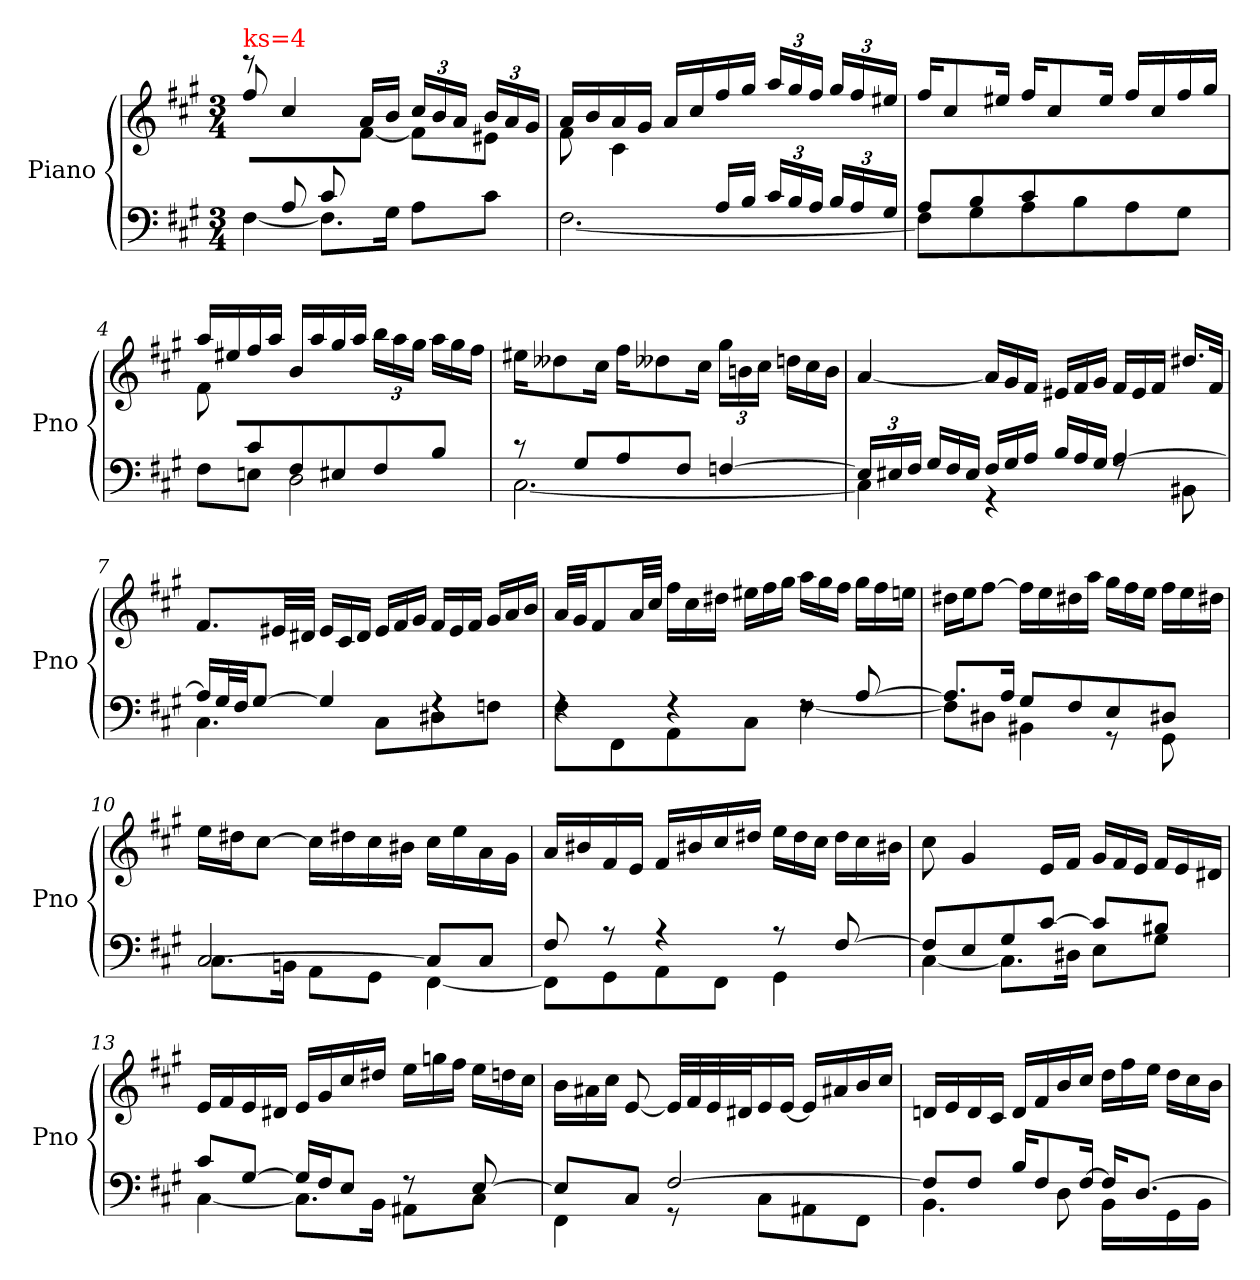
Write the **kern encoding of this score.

**kern	**kern
*part1	*part1
*staff2	*staff1
*I"Piano	*
*I'Pno	*
*clefF4	*clefG2
*k[f#c#g#]	*k[f#c#g#]
*M3/4	*M3/4
=1	=1
*^	*^
!	!	!LO:TX:a:color=#FF0000:t=ks=4	!
8ryy	[4F#\	8ff#/	8reee
8A/L	.	4cc#/	4ryy
8c#/	8.F#\L]	.	.
4.ryy	.	16a/LL	[8f#\J
.	16G#\Jk	16b/JJ	.
*	*	*Xbrackettup	*
.	8A\L	24cc#/LL	8f#\L]
.	.	24b/	.
.	.	24a/JJ	.
.	8c#\J	24b/LL	8e#X\J
.	.	24a/	.
.	.	24g#/JJ	.
=2	=2	=2	=2
*	*^	*	*^
4.ryy	[2.F#\	4.ryy	16a/LL	8f#\	4.ryy
.	.	.	16b/	.	.
.	.	.	16a/	4c#\	.
.	.	.	16g#/JJ	.	.
.	.	.	16a/LL	.	.
.	.	.	16cc#/	.	.
4.ryy	.	16A/LL	16ff#/	4.ryy	4.ryy
.	.	16B/JJ	16gg#/JJ	.	.
*	*	*Xbrackettup	*	*	*
.	.	24c#/LL	24aa/LL	.	.
.	.	24B/	24gg#/	.	.
.	.	24A/JJ	24ff#/JJ	.	.
.	.	24B/LL	24gg#/LL	.	.
.	.	24A/	24ff#/	.	.
.	.	24G#/JJ	24ee#X/JJ	.	.
*	*v	*v	*	*	*
*	*	*	*v	*v
=3	=3	=3	=3
8A/L	8F#\L]	16ff#/KL	4.ryy
.	.	8cc#/	.
8B/	8G#\	.	.
.	.	16ee#X/Jk	.
8c#/	8A\	16ff#/KL	.
.	.	8cc#/	.
4.ryy	8B\	.	8g#\
.	.	16ee#/Jk	.
.	8A\	16ff#/LL	8f#\
.	.	16cc#/	.
.	8G#\J	16ff#/	8e#X\J
.	.	16gg#/JJ	.
!!LO:LB:g=z	!!
=4	=4	=4	=4
8ryy	8F#\L	16aa/LL	8f#\L
.	.	16ee#X/	.
8c#/	8En\J	16ff#/	2ryy
.	.	16aa/JJ	.
8F#/	2D\	16b/LL	.
.	.	16aa/	.
8E#X/	.	16gg#/	.
.	.	16aa/JJ	.
8F#/	.	24bb\LL	.
.	.	24aa\	.
.	.	24gg#\JJ	.
*	*	*Xtuplet	*
8B/J	.	24aa\LL	8ryy
.	.	24gg#\	.
.	.	24ff#\JJ	.
*	*	*v	*v
=5	=5	=5
8r	[2.C#\	16ee#X\KL
.	.	8dd--Xi\
8G#/L	.	.
.	.	16cc#\Jk
8A/	.	16ff#\KL
.	.	8dd--Xi\
8F#/J	.	.
.	.	16cc#\Jk
*	*	*tuplet
[4Fni/	.	24gg#\LL
.	.	24bn\
.	.	24cc#\JJ
*	*	*Xtuplet
.	.	24dd\LL
.	.	24cc#\
.	.	24b\JJ
=6	=6	=6
24E#/LL]	4C#\]	[4a/
24E#X/	.	.
24F#/JJ	.	.
*Xtuplet	*	*
24G#/LL	.	.
24F#/	.	.
24E#/JJ	.	.
24F#/LL	4r	24a/LL]
24G#/	.	24g#/
24A/JJ	.	24f#/JJ
24B/LL	.	24e#X/LL
24A/	.	24f#/
24G#/JJ	.	24g#/JJ
[4A/	8rF	24f#/LL
.	.	24e#/
.	.	24f#/JJ
.	8BB#X\	16.dd#X/LL
.	.	32f#/JJk
!!LO:LB:g=z
=7	=7	=7
16A/LL]	4.C#\	8.f#/L
32G#/L	.	.
32F#/JJ	.	.
[8G#/J	.	.
.	.	32e#X/LL
.	.	32d#X/JJJ
4G#/]	.	24e#/LL
.	.	24c#/
.	.	24d#/JJ
.	8C#\L	24e#/LL
.	.	24f#/
.	.	24g#/JJ
4rF	8D#X\	24f#/LL
.	.	24e#/
.	.	24f#/JJ
.	8Fni\J	24g#/LL
.	.	24a/
.	.	24b/JJ
=8	=8	=8
4rF	8F#\L	32a/LLL
.	.	32g#/JJ
.	.	8f#/
.	8FF#\	.
.	.	32a/LL
.	.	32cc#/JJJ
4rF	8AA\	24ff#\LL
.	.	24cc#\
.	.	24dd#X\JJ
.	8C#\J	24ee#X\LL
.	.	24ff#\
.	.	24gg#\JJ
8rF	[4F#\	24aa\LL
.	.	24gg#\
.	.	24ff#\JJ
[8A/	.	24gg#\LL
.	.	24ff#\
.	.	24een\JJ
=9	=9	=9
8.A/L]	8F#\L]	16dd#X\LL
.	.	16ee\J
.	8D#X\J	[8ff#\J
16A/Jk	.	.
8G#/L	4BB#X\	16ff#\LL]
.	.	16ee\
8F#/	.	16dd#X\
.	.	16aa\JJ
8E/	8r	24gg#\LL
.	.	24ff#\
.	.	24ee\JJ
8D#X/J	8GG#\	24ff#\LL
.	.	24ee\
.	.	24dd#X\JJ
!!LO:LB:g=z
=10	=10	=10
[2C#/	8.C#\L	16ee\LL
.	.	16dd#X\J
.	.	[8cc#\J
.	16BBn\Jk	.
.	8AA\L	16cc#\LL]
.	.	16dd#X\
.	8GG#\J	16cc#\
.	.	16b#X\JJ
8C#/L]	[4FF#\	16cc#\LL
.	.	16ee\
8C#/J	.	16a\
.	.	16g#\JJ
=11	=11	=11
8F#/	8FF#\L]	16a/LL
.	.	16b#X/
8r	8GG#\	16f#/
.	.	16e/JJ
4r	8AA\	16f#/LL
.	.	16b#X/
.	8FF#\J	16cc#/
.	.	16dd#X/JJ
8r	4GG#\	24ee\LL
.	.	24dd#\
.	.	24cc#\JJ
[8F#/	.	24dd#\LL
.	.	24cc#\
.	.	24b#X\JJ
=12	=12	=12
8F#/L]	[4C#\	8cc#\
8E/	.	4g#/
8G#/	8.C#\L]	.
[8c#/J	.	16e/LL
.	16D#X\Jk	16f#/JJ
8c#/L]	8E\L	24g#/LL
.	.	24f#/
.	.	24e/JJ
8B#X/J	8G#\J	24f#/LL
.	.	24e/
.	.	24d#X/JJ
!!LO:LB:g=z
=13	=13	=13
8c#/L	[4C#\	16e/LL
.	.	16f#/
[8G#/J	.	16e/
.	.	16d#X/JJ
16G#/LL]	8.C#\L]	16e/LL
16F#/J	.	16g#/
8E/J	.	16cc#/
.	16BB\Jk	16dd#X/JJ
8r	8AA#X\L	24ee\LL
.	.	24ggn\
.	.	24ff#\JJ
[8E/	8C#\J	24ee\LL
.	.	24ddn\
.	.	24cc#\JJ
=14	=14	=14
8E/L]	4FF#\	24b\LL
.	.	24a#X\
.	.	24cc#\JJ
8C#/J	.	[8e/
[2F#/	8r	32e/LLL]
.	.	32f#/
.	.	32e/
.	.	32d#X/J
.	8C#\L	16e/
.	.	[16e/JJ
.	8AA#X\	16e/LL]
.	.	16a#X/
.	8FF#\J	16b/
.	.	16cc#/JJ
=15	=15	=15
8F#/L]	4.BB\	16dn/LL
.	.	16e/
8F#/J	.	16d/
.	.	16c#/JJ
16B/KL	.	16d/LL
8F#/	.	16f#/
.	8D\	16b/
[16F#/Jk	.	16cc#/JJ
16F#/KL]	16BB\LL	24dd\LL
.	.	24ff#\
[8.D/J	16D\yy	.
.	.	24ee\JJ
.	16GG#\	24dd\LL
.	.	24cc#\
.	16BB\JJ	.
.	.	24b\JJ
*v	*v	*
=	=
*-	*-
